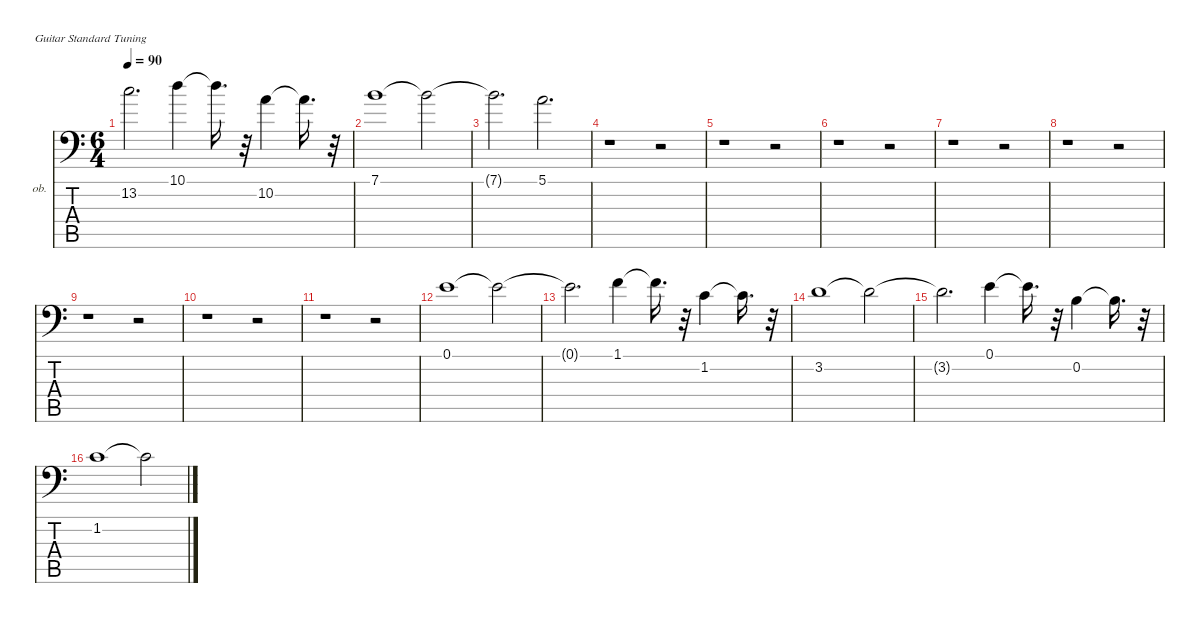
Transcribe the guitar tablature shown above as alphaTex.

\defaultSystemsLayout 4
\hideDynamics
\bracketExtendMode nobrackets
\firstSystemTrackNameOrientation horizontal
\otherSystemsTrackNameOrientation horizontal
\track ("Oboe" "ob.") {instrument oboe}
\staff {score tabs}
\tuning (E4 B3 G3 D3 A2 E2)
\ts (6 4)
\tempo 90
\clef f4
\ks c
13.2{t}.2{d dy f beam Down} 10.1.4{dy mf beam Down} 10.1{t}.16{d dy f beam Down} r.32{beam Down} 10.2.4{dy mf beam Down} 10.2{t}.16{d dy f beam Down} r.32{beam Down} |
7.1.1{beam Down} 7.1{t}.2{beam Down} |
7.1{t}.2{d beam Down} 5.1.2{d dy mp beam Down} |
r.1{beam Down} r.2{beam Down} |
r.1{beam Down} r.2{beam Down} |
r.1{beam Down} r.2{beam Down} |
r.1{beam Down} r.2{beam Down} |
r.1{beam Down} r.2{beam Down} |
r.1{beam Down} r.2{beam Down} |
r.1{beam Down} r.2{beam Down} |
r.1{beam Down} r.2{beam Down} |
0.1.1{dy f beam Down} 0.1{t}.2{beam Down} |
0.1{t}.2{d beam Down} 1.1.4{dy mf beam Down} 1.1{t}.16{d dy f beam Down} r.32{beam Down} 1.2.4{dy mf beam Down} 1.2{t}.16{d dy f beam Down} r.32{beam Down} |
3.2.1{beam Down} 3.2{t}.2{beam Down} |
3.2{t}.2{d beam Down} 0.1.4{dy mf beam Down} 0.1{t}.16{d dy f beam Down} r.32{beam Down} 0.2.4{dy mf beam Down} 0.2{t}.16{d dy f beam Down} r.32{beam Down} |
1.2.1{beam Down} 1.2{t}.2{beam Down}
